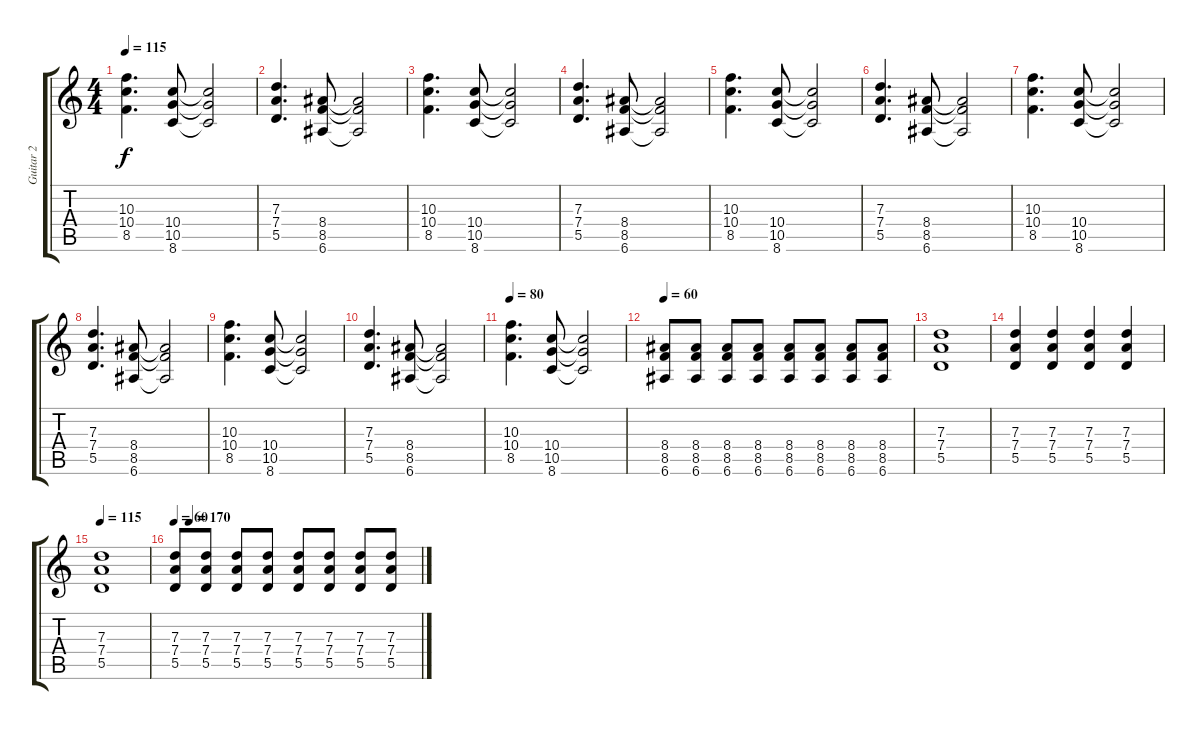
\track ("Guitar 2" "Guitar 2") {instrument overdrivenguitar}
\staff {score tabs}
\tuning (E4 B3 G3 D3 A2 E2) {hide}
\ts (4 4)
\tempo 115
\clef g2
\ks c
(10.3 10.4 8.5).4{d dy f} (10.4 10.5 8.6).8 (10.4{t} 10.5{t} 8.6{t}).2 |
(7.3 7.4 5.5).4{d} (8.4 8.5 6.6).8 (8.4{t} 8.5{t} 6.6{t}).2 |
(10.3 10.4 8.5).4{d} (10.4 10.5 8.6).8 (10.4{t} 10.5{t} 8.6{t}).2 |
(7.3 7.4 5.5).4{d} (8.4 8.5 6.6).8 (8.4{t} 8.5{t} 6.6{t}).2 |
(10.3 10.4 8.5).4{d} (10.4 10.5 8.6).8 (10.4{t} 10.5{t} 8.6{t}).2 |
(7.3 7.4 5.5).4{d} (8.4 8.5 6.6).8 (8.4{t} 8.5{t} 6.6{t}).2 |
(10.3 10.4 8.5).4{d} (10.4 10.5 8.6).8 (10.4{t} 10.5{t} 8.6{t}).2 |
(7.3 7.4 5.5).4{d} (8.4 8.5 6.6).8 (8.4{t} 8.5{t} 6.6{t}).2 |
(10.3 10.4 8.5).4{d} (10.4 10.5 8.6).8 (10.4{t} 10.5{t} 8.6{t}).2 |
(7.3 7.4 5.5).4{d} (8.4 8.5 6.6).8 (8.4{t} 8.5{t} 6.6{t}).2 |
\tempo 80
(10.3 10.4 8.5).4{d} (10.4 10.5 8.6).8 (10.4{t} 10.5{t} 8.6{t}).2 |
\tempo 60
(8.4 8.5 6.6).8 (8.4 8.5 6.6).8 (8.4 8.5 6.6).8 (8.4 8.5 6.6).8 (8.4 8.5 6.6).8 (8.4 8.5 6.6).8 (8.4 8.5 6.6).8 (8.4 8.5 6.6).8 |
(7.3 7.4 5.5).1 |
(7.3 7.4 5.5).4 (7.3 7.4 5.5).4 (7.3 7.4 5.5).4 (7.3 7.4 5.5).4 |
\tempo 115
(7.3 7.4 5.5).1 |
\tempo 60
\tempo (170 0.0625)
(7.3 7.4 5.5).8 (7.3 7.4 5.5).8 (7.3 7.4 5.5).8 (7.3 7.4 5.5).8 (7.3 7.4 5.5).8 (7.3 7.4 5.5).8 (7.3 7.4 5.5).8 (7.3 7.4 5.5).8
